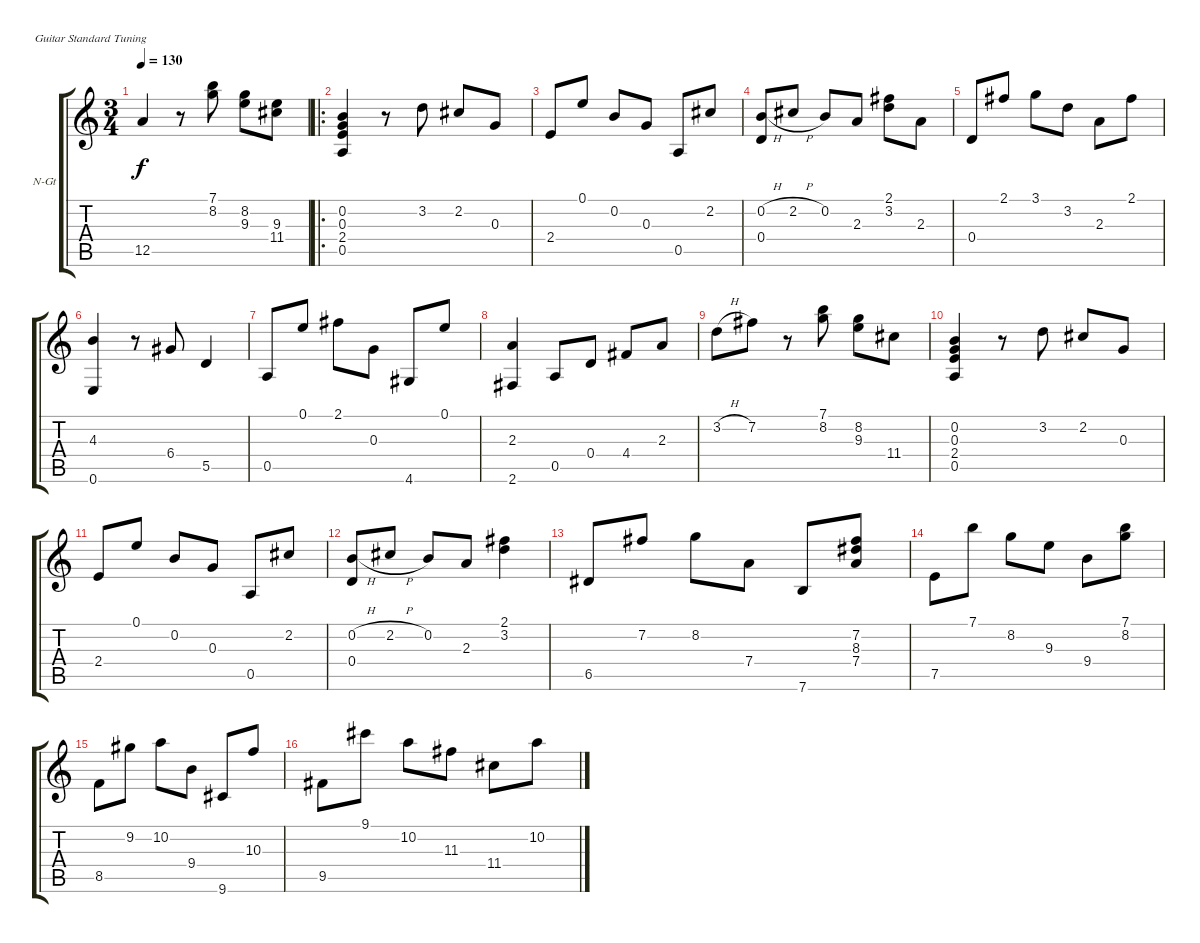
\bracketExtendMode groupsimilarinstruments
\firstSystemTrackNameOrientation horizontal
\otherSystemsTrackNameOrientation horizontal
\track ("Pista 1" "N-Gt") {instrument acousticguitarnylon}
\staff {score tabs}
\tuning (E4 B3 G3 D3 A2 E2)
\ts (3 4)
\tempo 130
\clef g2
\ks c
12.5.4{dy f} r.8 (7.1 8.2).8 (8.2 9.3).8 (9.3 11.4).8 |
\ro
(0.2 0.3 2.4 0.5).4 r.8 3.2.8 2.2.8 0.3.8 |
2.4.8 0.1.8 0.2.8 0.3.8 0.5.8 2.2.8 |
(0.2{h} 0.4).8 2.2{h}.8 0.2.8 2.3.8 (2.1 3.2).8 2.3.8 |
0.4.8 2.1.8 3.1.8 3.2.8 2.3.8 2.1.8 |
(4.3 0.6).4 r.8 6.4.8 5.5.4 |
0.5.8 0.1.8 2.1.8 0.3.8 4.6.8 0.1.8 |
(2.3 2.6).4 0.5.8 0.4.8 4.4.8 2.3.8 |
3.2{h}.8 7.2.8 r.8 (7.1 8.2).8 (8.2 9.3).8 11.4.8 |
(0.2 0.3 2.4 0.5).4 r.8 3.2.8 2.2.8 0.3.8 |
2.4.8 0.1.8 0.2.8 0.3.8 0.5.8 2.2.8 |
(0.2{h} 0.4).8 2.2{h}.8 0.2.8 2.3.8 (2.1 3.2).4 |
6.5.8 7.2.8 8.2.8 7.4.8 7.6.8 (7.2 8.3 7.4).8 |
7.5.8 7.1.8 8.2.8 9.3.8 9.4.8 (7.1 8.2).8 |
8.5.8 9.2.8 10.2.8 9.4.8 9.6.8 10.3.8 |
9.5.8 9.1.8 10.2.8 11.3.8 11.4.8 10.2.8
